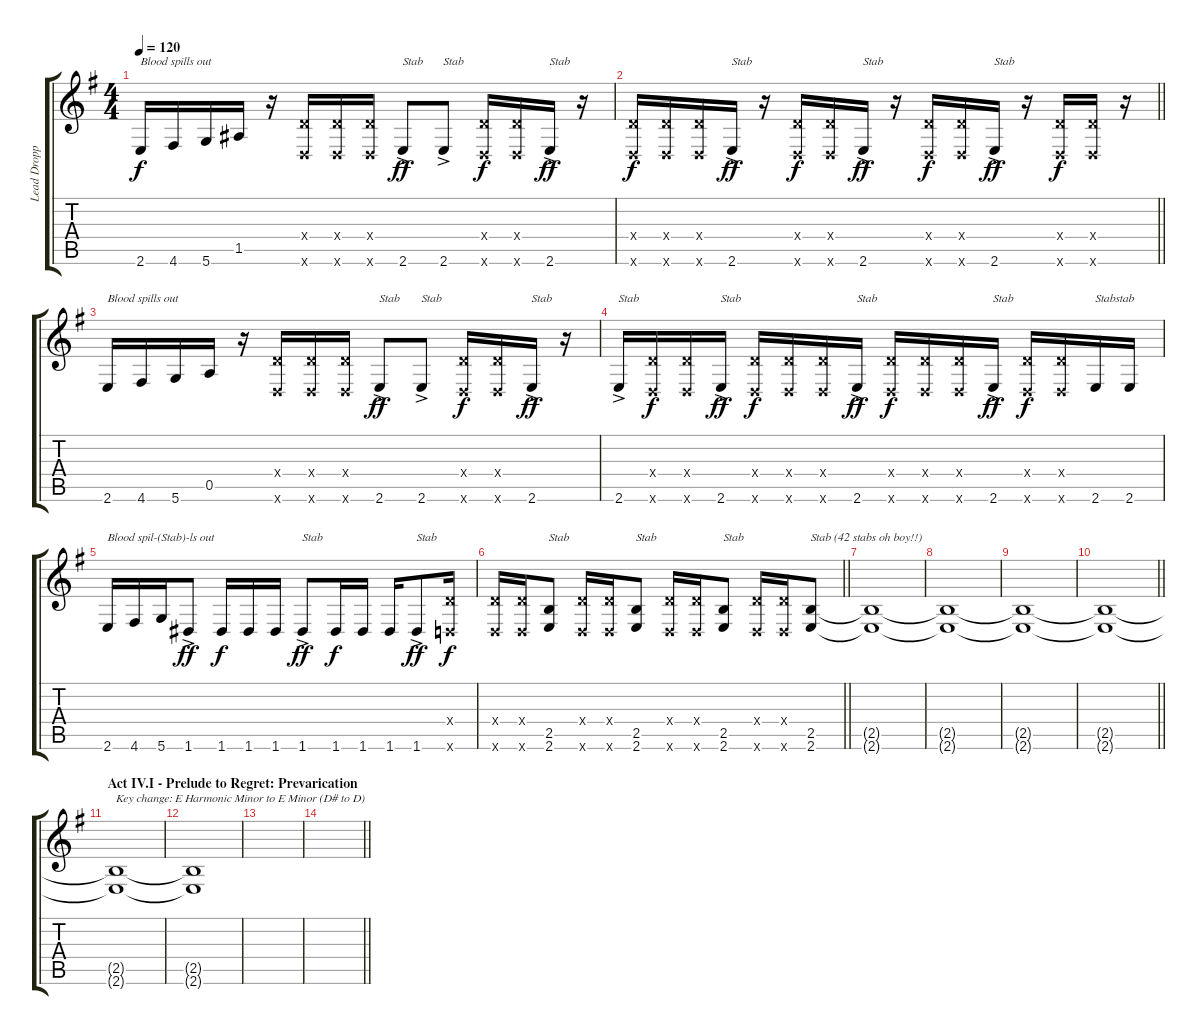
\track ("Lead Dropped D " "Lead Dropp") {instrument distortionguitar}
\staff {score tabs}
\tuning (E4 B3 G3 D3 A2 D2) {hide}
\ts (4 4)
\tempo 120
\clef g2
\ks eminor
2.6.16{txt "Blood spills out" dy f} 4.6.16 5.6.16 1.5.16 r.16 (0.4{x} 0.6{x}).16 (0.4{x} 0.6{x}).16 (0.4{x} 0.6{x}).16 2.6{ac}.8{txt "Stab" dy ff} 2.6{ac}.8{txt "Stab"} (0.4{x} 0.6{x}).16{dy f} (0.4{x} 0.6{x}).16 2.6{ac}.16{txt "Stab" dy ff} r.16 |
\barLineRight lightlight
(0.4{x} 0.6{x}).16{dy f} (0.4{x} 0.6{x}).16 (0.4{x} 0.6{x}).16 2.6{ac}.16{txt "Stab" dy ff} r.16 (0.4{x} 0.6{x}).16{dy f} (0.4{x} 0.6{x}).16 2.6{ac}.16{txt "Stab" dy ff} r.16 (0.4{x} 0.6{x}).16{dy f} (0.4{x} 0.6{x}).16 2.6{ac}.16{txt "Stab" dy ff} r.16 (0.4{x} 0.6{x}).16{dy f} (0.4{x} 0.6{x}).16 r.16 |
2.6.16{txt "Blood spills out"} 4.6.16 5.6.16 0.5.16 r.16 (0.4{x} 0.6{x}).16 (0.4{x} 0.6{x}).16 (0.4{x} 0.6{x}).16 2.6{ac}.8{txt "Stab" dy ff} 2.6{ac}.8{txt "Stab"} (0.4{x} 0.6{x}).16{dy f} (0.4{x} 0.6{x}).16 2.6{ac}.16{txt "Stab" dy ff} r.16 |
2.6{ac}.16{txt "Stab"} (0.4{x} 0.6{x}).16{dy f} (0.4{x} 0.6{x}).16 2.6{ac}.16{txt "Stab" dy ff} (0.4{x} 0.6{x}).16{dy f} (0.4{x} 0.6{x}).16 (0.4{x} 0.6{x}).16 2.6{ac}.16{txt "Stab" dy ff} (0.4{x} 0.6{x}).16{dy f} (0.4{x} 0.6{x}).16 (0.4{x} 0.6{x}).16 2.6{ac}.16{txt "Stab" dy ff} (0.4{x} 0.6{x}).16{dy f} (0.4{x} 0.6{x}).16 2.6.16{txt "Stabstab"} 2.6.16 |
2.6.16{txt "Blood spil-(Stab)-ls out"} 4.6.16 5.6.16 1.6{ac}.8{dy ff} 1.6.16{dy f} 1.6.16 1.6.16 1.6{ac}.8{txt "Stab" dy ff} 1.6.16{dy f} 1.6.16 1.6.16 1.6{ac}.8{txt "Stab" dy ff} (0.4{x} 0.6{x}).16{dy f} |
\barLineRight lightlight
(0.4{x} 0.6{x}).16 (0.4{x} 0.6{x}).16 (2.5 2.6).8{txt "Stab"} (0.4{x} 0.6{x}).16 (0.4{x} 0.6{x}).16 (2.5 2.6).8{txt "Stab"} (0.4{x} 0.6{x}).16 (0.4{x} 0.6{x}).16 (2.5 2.6).8{txt "Stab"} (0.4{x} 0.6{x}).16 (0.4{x} 0.6{x}).16 (2.5 2.6).8{txt "Stab (42 stabs oh boy!!)"} |
\section ("" "")
(2.5{t} 2.6{t}).1 |
(2.5{t} 2.6{t}).1 |
(2.5{t} 2.6{t}).1{volume 0} |
\barLineRight lightlight
(2.5{t} 2.6{t}).1 |
\section ("" "Act IV.I - Prelude to Regret: Prevarication")
(2.5{t} 2.6{t}).1{txt "Key change: E Harmonic Minor to E Minor (D# to D)"} |
(2.5{t} 2.6{t}).1 |
|
\barLineRight lightlight
